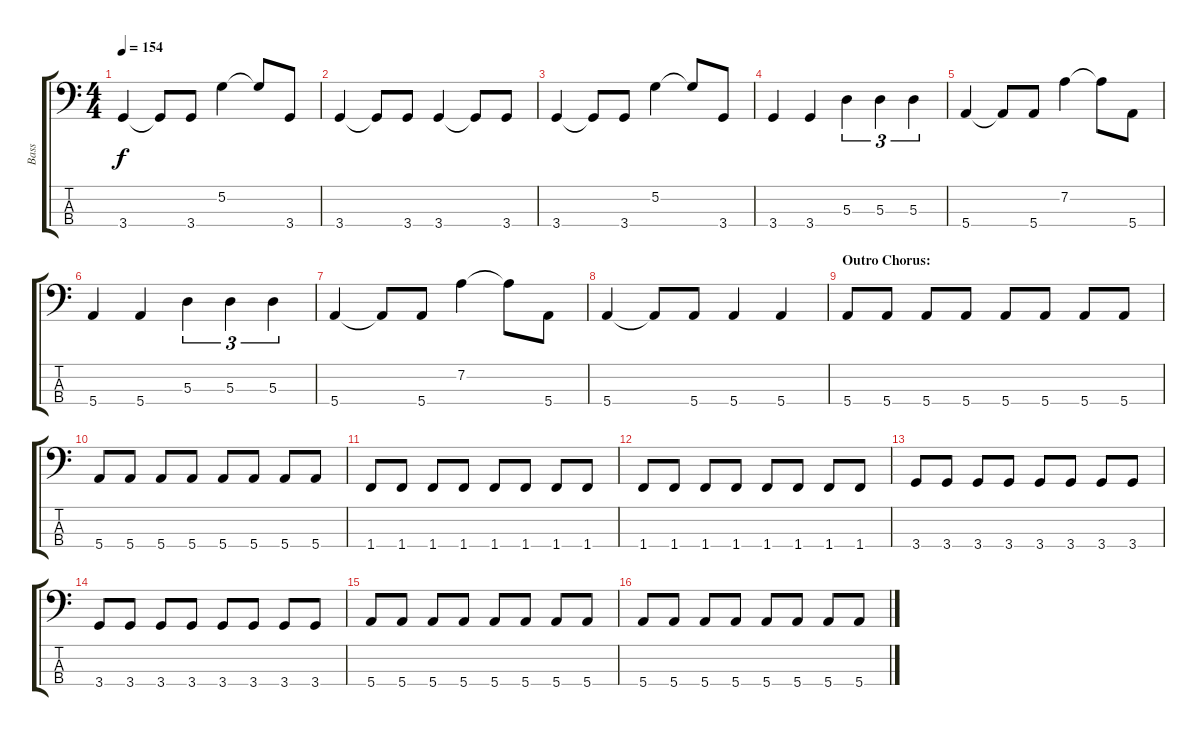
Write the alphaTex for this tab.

\track ("Bass" "Bass") {instrument electricbasspick}
\staff {score tabs}
\tuning (G2 D2 A1 E1) {hide}
\ts (4 4)
\tempo 154
\clef f4
\ks c
3.4.4{dy f} 3.4{t}.8 3.4.8 5.2.4 5.2{t}.8 3.4.8 |
3.4.4 3.4{t}.8 3.4.8 3.4.4 3.4{t}.8 3.4.8 |
3.4.4 3.4{t}.8 3.4.8 5.2.4 5.2{t}.8 3.4.8 |
3.4.4 3.4.4 5.3.4{tu (3 2)} 5.3.4{tu (3 2)} 5.3.4{tu (3 2)} |
5.4.4 5.4{t}.8 5.4.8 7.2.4 7.2{t}.8 5.4.8 |
5.4.4 5.4.4 5.3.4{tu (3 2)} 5.3.4{tu (3 2)} 5.3.4{tu (3 2)} |
5.4.4 5.4{t}.8 5.4.8 7.2.4 7.2{t}.8 5.4.8 |
5.4.4 5.4{t}.8 5.4.8 5.4.4 5.4.4 |
\section ("" "Outro Chorus:")
5.4.8 5.4.8 5.4.8 5.4.8 5.4.8 5.4.8 5.4.8 5.4.8 |
5.4.8 5.4.8 5.4.8 5.4.8 5.4.8 5.4.8 5.4.8 5.4.8 |
1.4.8 1.4.8 1.4.8 1.4.8 1.4.8 1.4.8 1.4.8 1.4.8 |
1.4.8 1.4.8 1.4.8 1.4.8 1.4.8 1.4.8 1.4.8 1.4.8 |
3.4.8 3.4.8 3.4.8 3.4.8 3.4.8 3.4.8 3.4.8 3.4.8 |
3.4.8 3.4.8 3.4.8 3.4.8 3.4.8 3.4.8 3.4.8 3.4.8 |
5.4.8 5.4.8 5.4.8 5.4.8 5.4.8 5.4.8 5.4.8 5.4.8 |
5.4.8 5.4.8 5.4.8 5.4.8 5.4.8 5.4.8 5.4.8 5.4.8
